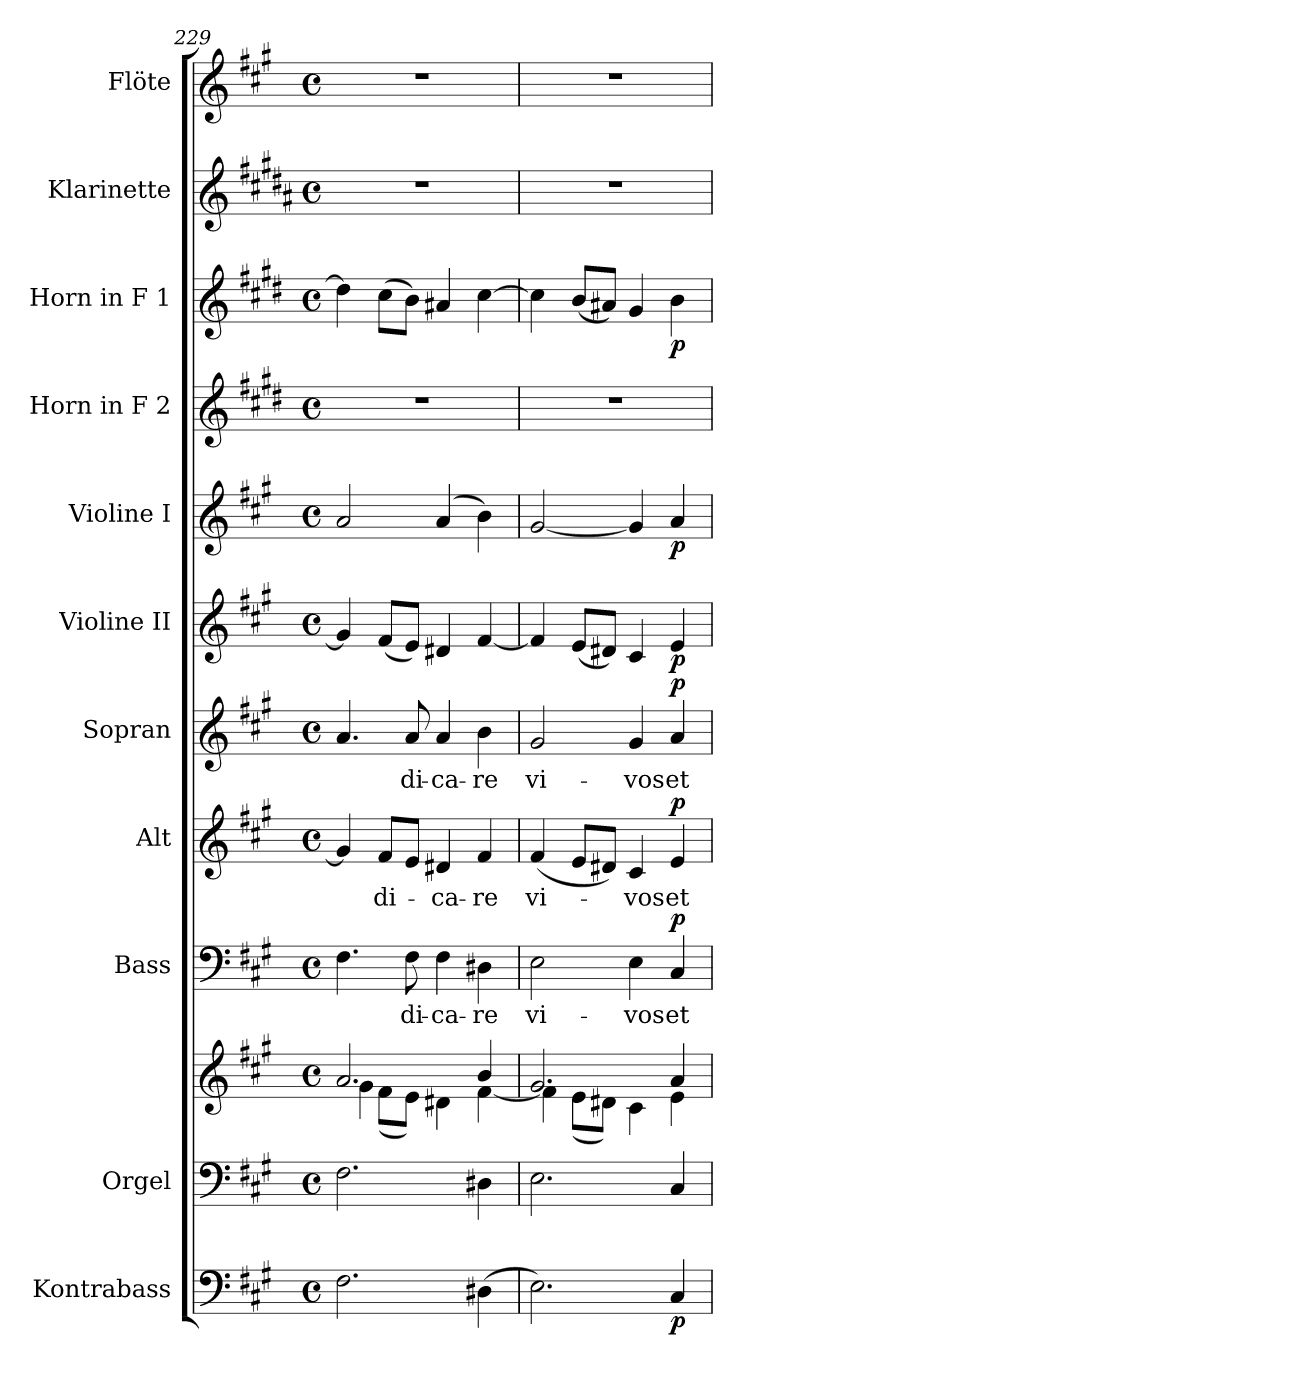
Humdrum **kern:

**kern	**dynam	**kern	**kern	**kern	**text	**dynam	**kern	**text	**dynam	**kern	**text	**dynam	**kern	**dynam	**kern	**dynam	**kern	**kern	**dynam	**kern	**kern
*part11	*part11	*part10	*part10	*part9	*part9	*part9	*part8	*part8	*part8	*part7	*part7	*part7	*part6	*part6	*part5	*part5	*part4	*part3	*part3	*part2	*part1
*staff12	*staff12	*staff11	*staff10	*staff9	*staff9	*staff9	*staff8	*staff8	*staff8	*staff7	*staff7	*staff7	*staff6	*staff6	*staff5	*staff5	*staff4	*staff3	*staff3	*staff2	*staff1
*I"Kontrabass	*	*I"Orgel	*	*I"Bass	*	*	*I"Alt	*	*	*I"Sopran	*	*	*I"Violine II	*	*I"Violine I	*	*I"Horn in F 2	*I"Horn in F 1	*	*I"Klarinette	*I"Flöte
*I'Kb.	*	*I'Org.	*	*I'B.	*	*	*I'A.	*	*	*I'S.	*	*	*I'Vl. II	*	*I'Vl. I	*	*	*	*	*I'Kl.	*I'Fl.
*clefF4	*	*clefF4	*clefG2	*clefF4	*	*	*clefG2	*	*	*clefG2	*	*	*clefG2	*	*clefG2	*	*clefG2	*clefG2	*	*clefG2	*clefG2
*ITrd7c12	*	*	*	*	*	*	*	*	*	*	*	*	*	*	*	*	*ITrd4c7	*ITrd4c7	*	*ITrd1c2	*
*k[f#c#g#]	*	*k[f#c#g#]	*k[f#c#g#]	*k[f#c#g#]	*	*	*k[f#c#g#]	*	*	*k[f#c#g#]	*	*	*k[f#c#g#]	*	*k[f#c#g#]	*	*k[f#c#g#]	*k[f#c#g#]	*	*k[f#c#g#]	*k[f#c#g#]
*A:	*	*A:	*A:	*A:	*	*	*A:	*	*	*A:	*	*	*A:	*	*A:	*	*A:	*A:	*	*A:	*A:
*M4/4	*	*M4/4	*M4/4	*M4/4	*	*	*M4/4	*	*	*M4/4	*	*	*M4/4	*	*M4/4	*	*M4/4	*M4/4	*	*M4/4	*M4/4
*met(c)	*	*met(c)	*met(c)	*met(c)	*	*	*met(c)	*	*	*met(c)	*	*	*met(c)	*	*met(c)	*	*met(c)	*met(c)	*	*met(c)	*met(c)
=229	=229	=229	=229	=229	=229	=229	=229	=229	=229	=229	=229	=229	=229	=229	=229	=229	=229	=229	=229	=229	=229
*	*	*	*^	*	*	*	*	*	*	*	*	*	*	*	*	*	*	*	*	*	*
2.FF#\	.	2.F#\	2.a/	4g#\	4.F#\	.	.	4g#/]	.	.	4.a/	.	.	4g#/]	.	2a/	.	1r	4g#\]	.	1r	1r
!	!	!	!	!	!	!	!	!	!LO:LY:b	!	!	!	!	!	!	!	!	!	!	!	!	!
.	.	.	.	(>8f#\L	.	.	.	8f#/L	-di-	.	.	.	.	(<8f#/L	.	.	.	.	(>8f#\L	.	.	.
!	!	!	!	!	!	!LO:LY:b	!	!	!	!	!	!LO:LY:b	!	!	!	!	!	!	!	!	!	!
.	.	.	.	8e\J)	8F#\	-di-	.	8e/J	.	.	8a/	-di-	.	8e/J)	.	.	.	.	8e\J)	.	.	.
!	!	!	!	!	!	!LO:LY:b	!	!	!LO:LY:b	!	!	!LO:LY:b	!	!	!	!	!	!	!	!	!	!
.	.	.	.	4d#X\	4F#\	-ca-	.	4d#X/	-ca-	.	4a/	-ca-	.	4d#X/	.	(4a/	.	.	4d#X/	.	.	.
!	!	!	!	!	!	!LO:LY:b	!	!	!LO:LY:b	!	!	!LO:LY:b	!	!	!	!	!	!	!	!	!	!
(>4DD#X\	.	4D#X\	4b/	[<4f#\	4D#X\	-re	.	4f#/	-re	.	4b\	-re	.	[4f#/	.	4b\)	.	.	[4f#\	.	.	.
=230	=230	=230	=230	=230	=230	=230	=230	=230	=230	=230	=230	=230	=230	=230	=230	=230	=230	=230	=230	=230	=230	=230
!	!	!	!	!	!	!LO:LY:b	!	!	!LO:LY:b	!	!	!LO:LY:b	!	!	!	!	!	!	!	!	!	!
2.EE\)	.	2.E\	2.g#/	4f#\]	2E\	vi-	.	(<4f#/	vi-	.	2g#/	vi-	.	4f#/]	.	[2g#/	.	1r	4f#\]	.	1r	1r
.	.	.	.	(>8e\L	.	.	.	8e/L	.	.	.	.	.	(<8e/L	.	.	.	.	(<8e/L	.	.	.
.	.	.	.	8d#X\J)	.	.	.	8d#X/J)	.	.	.	.	.	8d#X/J)	.	.	.	.	8d#X/J)	.	.	.
!	!	!	!	!	!	!LO:LY:b	!	!	!LO:LY:b	!	!	!LO:LY:b	!	!	!	!	!	!	!	!	!	!
.	.	.	.	4c#\	4E\	-vos	.	4c#/	-vos	.	4g#/	-vos	.	4c#/	.	4g#/]	.	.	4c#/	.	.	.
!	!LO:DY:b	!	!	!	!	!LO:LY:b	!LO:DY:a	!	!LO:LY:b	!LO:DY:a	!	!LO:LY:b	!LO:DY:a	!	!LO:DY:b	!	!LO:DY:b	!	!	!LO:DY:b	!	!
4CC#/	p	4C#/	4a/	4e\	4C#/	et	p	4e/	et	p	4a/	et	p	4e/	p	4a/	p	.	4e\	p	.	.
*	*	*	*v	*v	*	*	*	*	*	*	*	*	*	*	*	*	*	*	*	*	*	*
=	=	=	=	=	=	=	=	=	=	=	=	=	=	=	=	=	=	=	=	=	=
*-	*-	*-	*-	*-	*-	*-	*-	*-	*-	*-	*-	*-	*-	*-	*-	*-	*-	*-	*-	*-	*-
